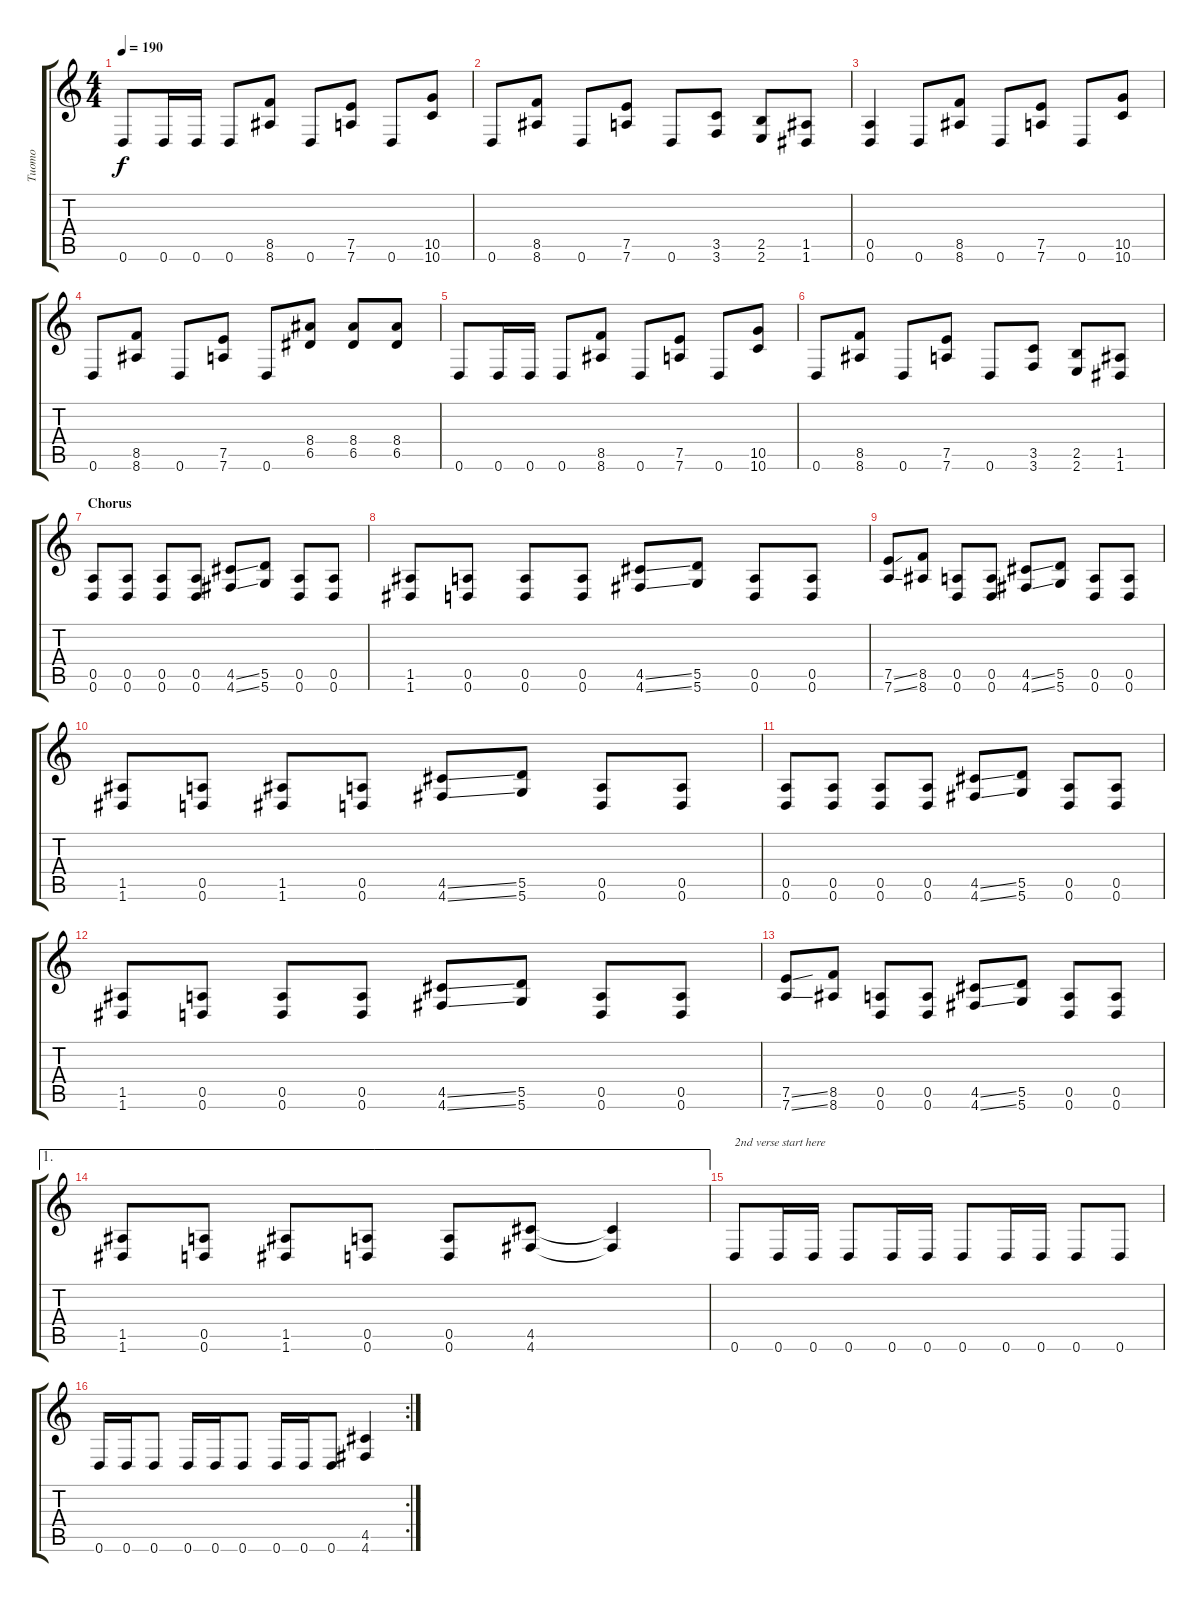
\track ("Tuomo" "Tuomo") {instrument distortionguitar}
\staff {score tabs}
\tuning (E4 B3 G3 D3 A2 D2) {hide}
\ts (4 4)
\tempo 190
\clef g2
\ks c
0.6.8{dy f} 0.6.16 0.6.16 0.6.8 (8.5 8.6).8 0.6.8 (7.5 7.6).8 0.6.8 (10.5 10.6).8 |
0.6.8 (8.5 8.6).8 0.6.8 (7.5 7.6).8 0.6.8 (3.5 3.6).8 (2.5 2.6).8 (1.5 1.6).8 |
(0.5 0.6).4 0.6.8 (8.5 8.6).8 0.6.8 (7.5 7.6).8 0.6.8 (10.5 10.6).8 |
0.6.8 (8.5 8.6).8 0.6.8 (7.5 7.6).8 0.6.8 (8.4 6.5).8 (8.4 6.5).8 (8.4 6.5).8 |
0.6.8 0.6.16 0.6.16 0.6.8 (8.5 8.6).8 0.6.8 (7.5 7.6).8 0.6.8 (10.5 10.6).8 |
0.6.8 (8.5 8.6).8 0.6.8 (7.5 7.6).8 0.6.8 (3.5 3.6).8 (2.5 2.6).8 (1.5 1.6).8 |
\section ("" "Chorus")
(0.5 0.6).8 (0.5 0.6).8 (0.5 0.6).8 (0.5 0.6).8 (4.5{ss} 4.6{ss}).8 (5.5 5.6).8 (0.5 0.6).8 (0.5 0.6).8 |
(1.5 1.6).8 (0.5 0.6).8 (0.5 0.6).8 (0.5 0.6).8 (4.5{ss} 4.6{ss}).8 (5.5 5.6).8 (0.5 0.6).8 (0.5 0.6).8 |
(7.5{ss} 7.6{ss}).8 (8.5 8.6).8 (0.5 0.6).8 (0.5 0.6).8 (4.5{ss} 4.6{ss}).8 (5.5 5.6).8 (0.5 0.6).8 (0.5 0.6).8 |
(1.5 1.6).8 (0.5 0.6).8 (1.5 1.6).8 (0.5 0.6).8 (4.5{ss} 4.6{ss}).8 (5.5 5.6).8 (0.5 0.6).8 (0.5 0.6).8 |
(0.5 0.6).8 (0.5 0.6).8 (0.5 0.6).8 (0.5 0.6).8 (4.5{ss} 4.6{ss}).8 (5.5 5.6).8 (0.5 0.6).8 (0.5 0.6).8 |
(1.5 1.6).8 (0.5 0.6).8 (0.5 0.6).8 (0.5 0.6).8 (4.5{ss} 4.6{ss}).8 (5.5 5.6).8 (0.5 0.6).8 (0.5 0.6).8 |
(7.5{ss} 7.6{ss}).8 (8.5 8.6).8 (0.5 0.6).8 (0.5 0.6).8 (4.5{ss} 4.6{ss}).8 (5.5 5.6).8 (0.5 0.6).8 (0.5 0.6).8 |
\ae 1
(1.5 1.6).8 (0.5 0.6).8 (1.5 1.6).8 (0.5 0.6).8 (0.5 0.6).8 (4.5 4.6).8 (4.5{t} 4.6{t}).4 |
0.6.8{txt "2nd verse start here"} 0.6.16 0.6.16 0.6.8 0.6.16 0.6.16 0.6.8 0.6.16 0.6.16 0.6.8 0.6.8 |
\rc 2
0.6.16 0.6.16 0.6.8 0.6.16 0.6.16 0.6.8 0.6.16 0.6.16 0.6.8 (4.5 4.6).4
